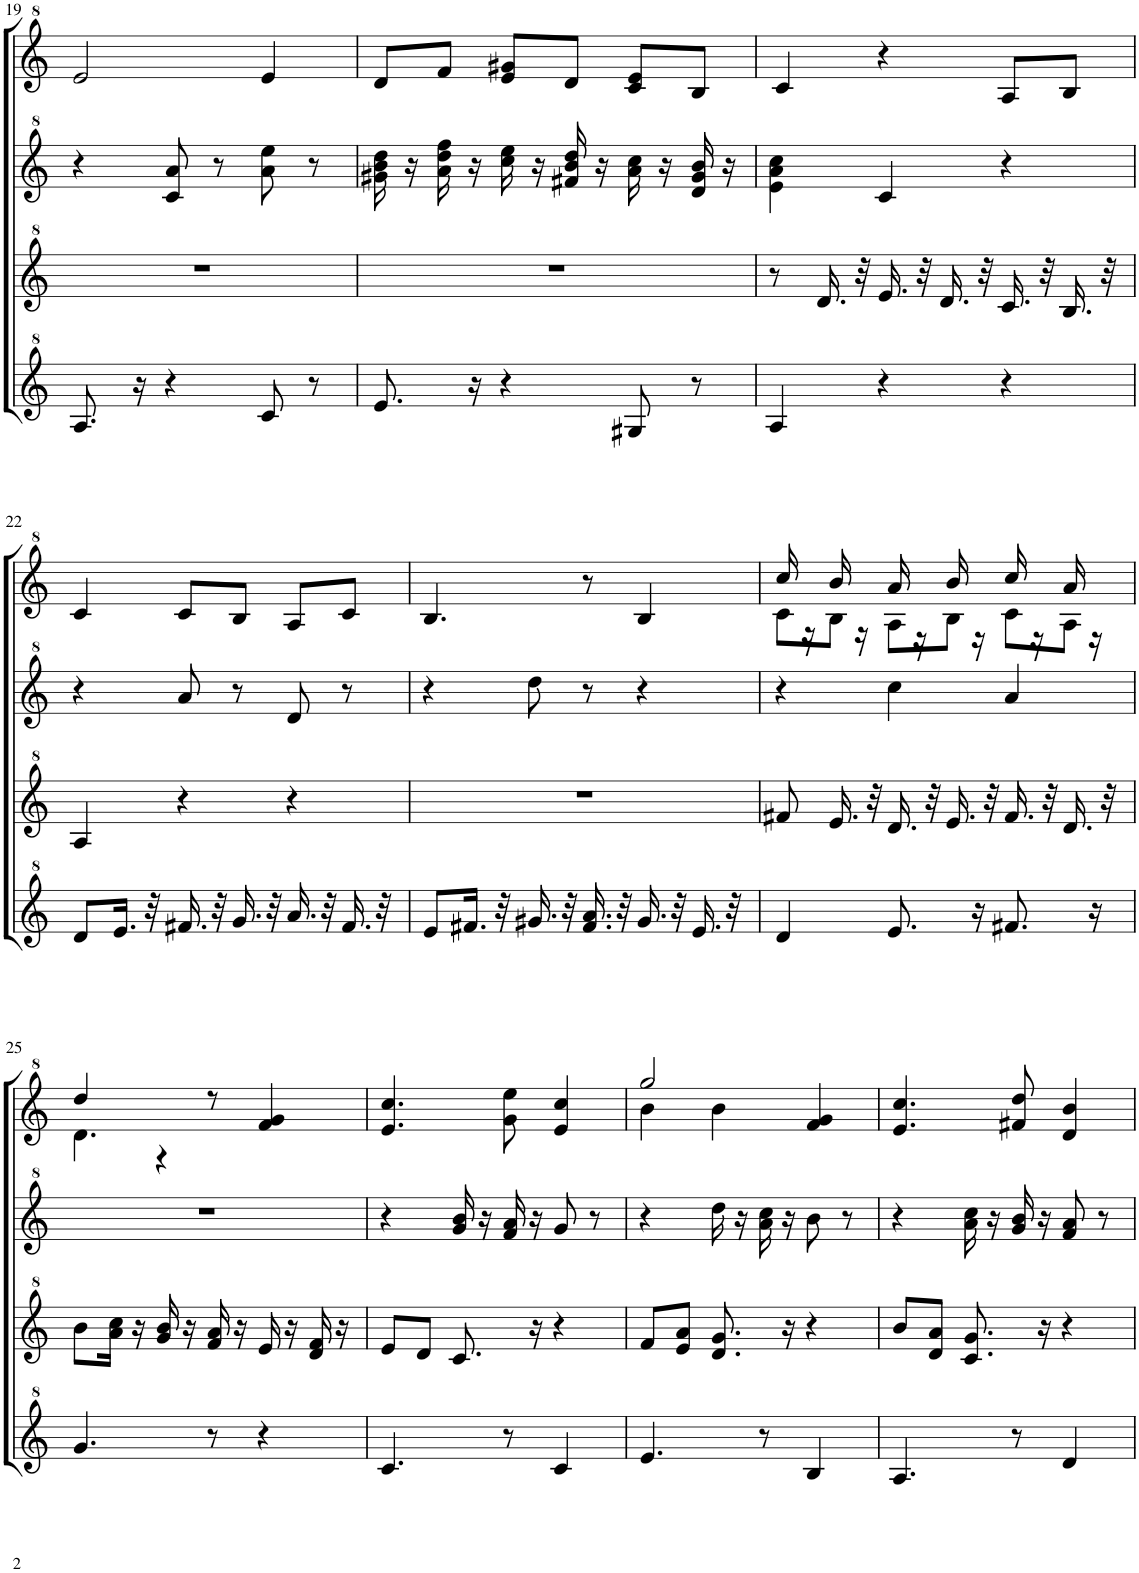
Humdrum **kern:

**kern	**kern	**kern	**kern
*part4	*part3	*part2	*part1
*staff4	*staff3	*staff2	*staff1
*I"パンフルート	*I"パンフルート	*I"パンフルート	*I"パンフルート
!!LO:PB:g=z
*clefG^2	*clefG^2	*clefG^2	*clefG^2
*k[]	*k[]	*k[]	*k[]
*M3/4	*M3/4	*M3/4	*M3/4
=19	=19	=19	=19
8.a/	2.r	4r	2ee/
16r	.	.	.
4r	.	8cc/ 8aa/	.
.	.	8r	.
8cc/	.	8aa\ 8eee\	4ee/
8r	.	8r	.
=20	=20	=20	=20
8.ee/	2.r	16gg#X\ 16bb\ 16ddd\	8dd/L
.	.	16r	.
.	.	16aa\ 16ddd\ 16fff\	8ff/J
16r	.	16r	.
4r	.	16ccc\ 16eee\	8ee/ 8gg#X/L
.	.	16r	.
.	.	16ff#X/ 16bb/ 16ddd/	8dd/J
.	.	16r	.
8g#X/	.	16aa\ 16ccc\	8cc/ 8ee/L
.	.	16r	.
8r	.	16dd/ 16gg#/ 16bb/	8b/J
.	.	16r	.
=21	=21	=21	=21
4a/	8r	4ee\ 4aa\ 4ccc\	4cc/
.	16.dd/	.	.
.	32r	.	.
4r	16.ee/	4cc/	4r
.	32r	.	.
.	16.dd/	.	.
.	32r	.	.
4r	16.cc/	4r	8a/L
.	32r	.	.
.	16.b/	.	8b/J
.	32r	.	.
!!LO:LB:g=z
=22	=22	=22	=22
8dd/L	4a/	4r	4cc/
16.ee/Jk	.	.	.
32r	.	.	.
16.ff#X/	4r	8aa/	8cc/L
32r	.	.	.
16.gg/	.	8r	8b/J
32r	.	.	.
16.aa/	4r	8dd/	8a/L
32r	.	.	.
16.ff#/	.	8r	8cc/J
32r	.	.	.
=23	=23	=23	=23
8ee/L	2.r	4r	4.b/
16.ff#X/Jk	.	.	.
32r	.	.	.
16.gg#X/	.	8ddd\	.
32r	.	.	.
16.ff#/ 16.aa/	.	8r	8r
32r	.	.	.
16.gg#/	.	4r	4b/
32r	.	.	.
16.ee/	.	.	.
32r	.	.	.
=24	=24	=24	=24
*	*	*	*^
4dd/	8ff#X/	4r	8cc\L	16ccc/
.	.	.	.	16r
.	16.ee/	.	8b\J	16bb/
.	.	.	.	16r
.	32r	.	.	.
8.ee/	16.dd/	4ccc\	8a\L	16aa/
.	.	.	.	16r
.	32r	.	.	.
.	16.ee/	.	8b\J	16bb/
16r	.	.	.	16r
.	32r	.	.	.
8.ff#X/	16.ff#/	4aa/	8cc\L	16ccc/
.	.	.	.	16r
.	32r	.	.	.
.	16.dd/	.	8a\J	16aa/
16r	.	.	.	16r
.	32r	.	.	.
!!LO:LB:g=z	!!
=25	=25	=25	=25	=25
4.gg/	8bb\L	2.r	4.dd\	4ddd/
.	16aa\ 16ccc\Jk	.	.	.
.	16r	.	.	.
.	16gg/ 16bb/	.	.	4r
.	16r	.	.	.
8r	16ff/ 16aa/	.	8r	.
.	16r	.	.	.
4r	16ee/	.	4ff/ 4gg/	4ryy
.	16r	.	.	.
.	16dd/ 16ff/	.	.	.
.	16r	.	.	.
*	*	*	*v	*v
=26	=26	=26	=26
4.cc/	8ee/L	4r	4.ee/ 4.ccc/
.	8dd/J	.	.
.	8.cc/	16gg/ 16bb/	.
.	.	16r	.
8r	.	16ff/ 16aa/	8gg\ 8eee\
.	16r	16r	.
4cc/	4r	8gg/	4ee/ 4ccc/
.	.	8r	.
=27	=27	=27	=27
*	*	*	*^
4.ee/	8ff/L	4r	2ggg/	4bb\
.	8ee/ 8aa/J	.	.	.
.	8.dd/ 8.gg/	16ddd\	.	4bb\
.	.	16r	.	.
8r	.	16aa\ 16ccc\	.	.
.	16r	16r	.	.
4b/	4r	8bb\	4ff/ 4gg/	4ryy
.	.	8r	.	.
*	*	*	*v	*v
=28	=28	=28	=28
4.a/	8bb/L	4r	4.ee/ 4.ccc/
.	8dd/ 8aa/J	.	.
.	8.cc/ 8.gg/	16aa\ 16ccc\	.
.	.	16r	.
8r	.	16gg/ 16bb/	8ff#X/ 8ddd/
.	16r	16r	.
4dd/	4r	8ff/ 8aa/	4dd/ 4bb/
.	.	8r	.
=	=	=	=
*-	*-	*-	*-
